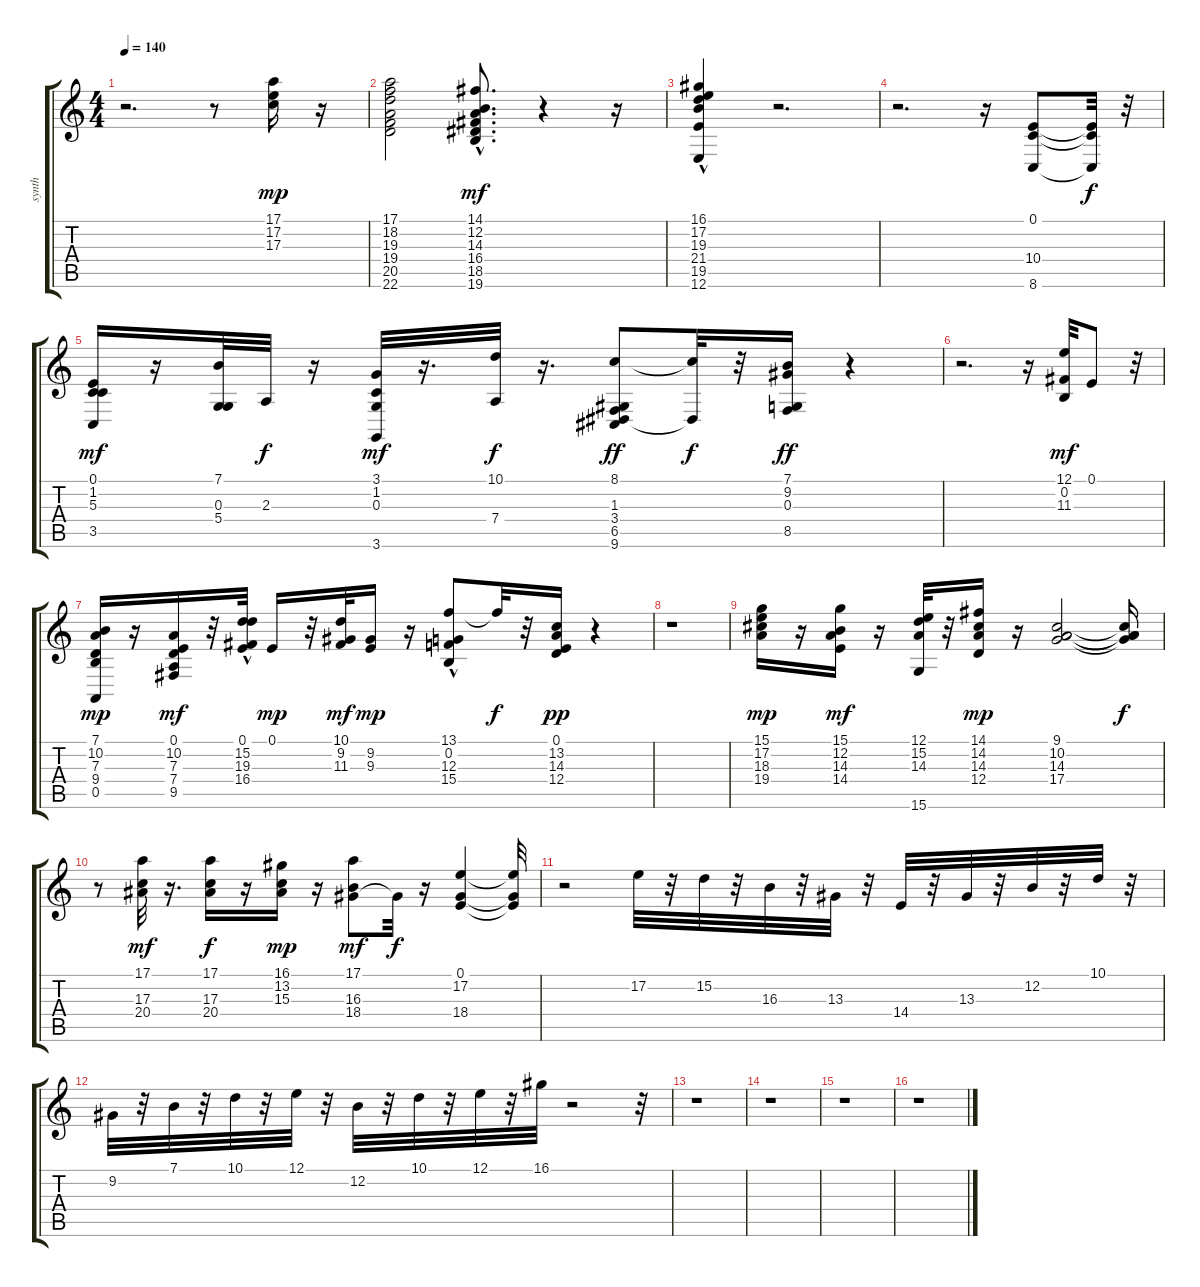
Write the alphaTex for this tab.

\track ("synth" "synth") {instrument pad3polysynth}
\staff {score tabs}
\tuning (E4 B3 G3 D3 A2 E2) {hide}
\ts (4 4)
\tempo 140
\clef g2
\ks c
r.2{d dy f} r.8 (17.1 17.2 17.3).16{dy mp} r.16 |
(17.1 18.2 19.3 19.4 20.5 22.6).2 (14.1{hac} 12.2{hac} 14.3 16.4 18.5 19.6).8{d dy mf} r.4 r.16 |
(16.1 17.2 19.3{hac} 21.4{hac} 19.5 12.6).4 r.2{d} |
r.2{d} r.16 (0.1 10.4 8.6).8 (0.1{t} 10.4{t} 8.6{t}).32{dy f} r.32 |
(0.1 1.2 5.3 3.5).16{dy mf} r.16 (7.1 0.3 5.4).32 2.3.32{dy f} r.16 (3.1 1.2 0.3 3.6).32{dy mf} r.16{d} (10.1 7.4).32{dy f} r.16{d} (8.1 1.3 3.4 6.5 9.6).8{dy ff} (8.1{t} 6.5{t}).32{dy f} r.32 (7.1 9.2 0.3 8.5).16{dy ff} r.4 |
r.2{d} r.16 (12.1 0.2 11.3).32{dy mf} 0.1.8 r.32 |
(7.1 10.2 7.3 9.4 0.5).16{dy mp} r.16 (0.1 10.2 7.3 7.4 9.5).16{dy mf} r.32 (0.1 15.2{hac} 19.3 16.4).32 0.1.16{dy mp} r.32 (10.1 9.2 11.3).32{dy mf} (9.2 9.3).16{dy mp} r.16 (13.1 0.2{hac} 12.3 15.4).8 13.1{t}.32{dy f} r.32 (0.1 13.2 14.3 12.4).16{dy pp} r.4 |
r.1 |
(15.1 17.2 18.3 19.4).16{dy mp} r.16 (15.1 12.2 14.3 14.4).16{dy mf} r.16 (12.1 15.2 14.3 15.6).32 r.32 (14.1 14.2 14.3 12.4).16{dy mp} r.16 (9.1 10.2 14.3 17.4).2 (9.1{t} 10.2{t} 14.3{t} 17.4{t}).16{dy f} |
r.8 (17.1 17.3 20.4).32{dy mf} r.16{d} (17.1 17.3 20.4).16{dy f} r.16 (16.1 13.2 15.3).16{dy mp} r.16 (17.1 16.3 18.4).8{dy mf} 18.4{t}.32{dy f} r.16 (0.1 17.2 18.4).4 (0.1{t} 17.2{t} 18.4{t}).32 |
r.2 17.2.32 r.32 15.2.32 r.32 16.3.32 r.32 13.3.32 r.32 14.4.32 r.32 13.3.32 r.32 12.2.32 r.32 10.1.32 r.32 |
9.2.32 r.32 7.1.32 r.32 10.1.32 r.32 12.1.32 r.32 12.2.32 r.32 10.1.32 r.32 12.1.32 r.32 16.1.32 r.2 r.32 |
r.1 |
r.1 |
r.1 |
r.1
